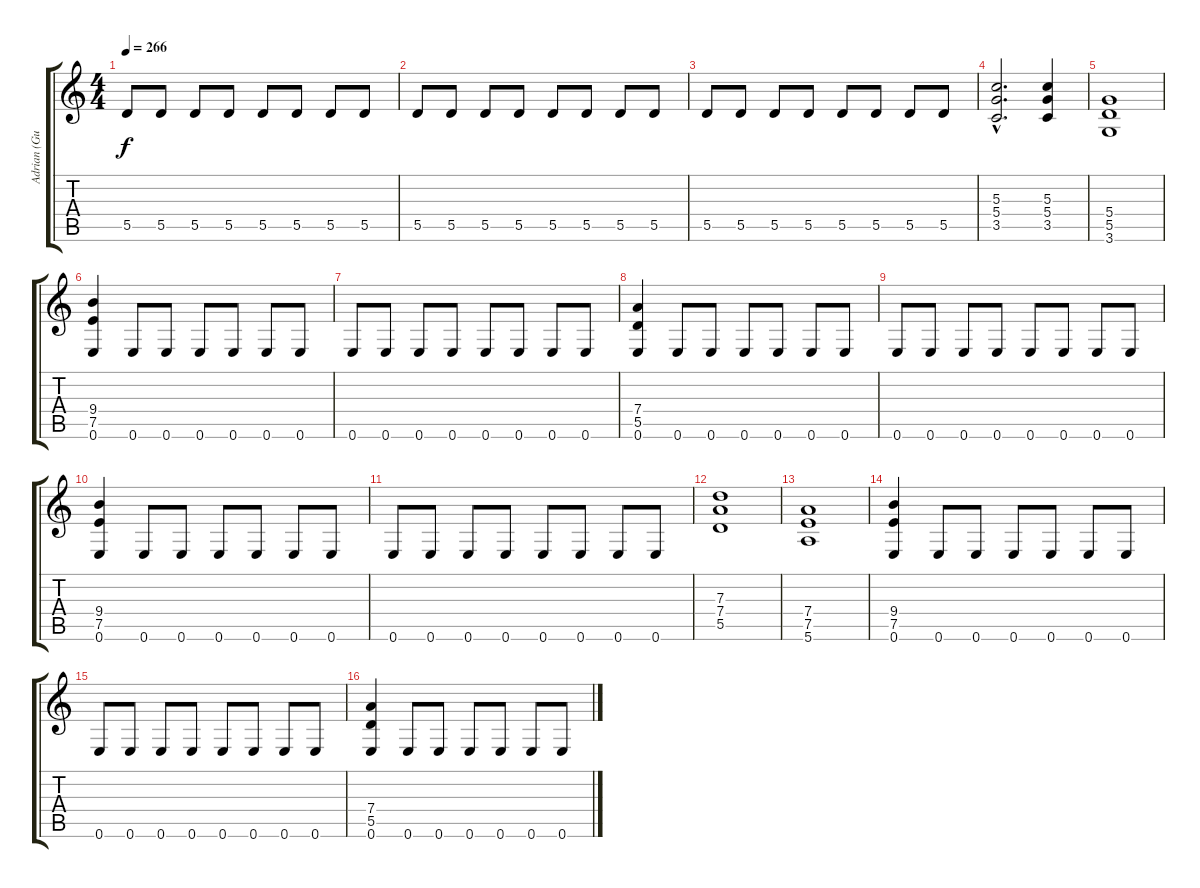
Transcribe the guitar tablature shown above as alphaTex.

\track ("Adrian (Guitar 2)" "Adrian (Gu") {instrument distortionguitar}
\staff {score tabs}
\tuning (E4 B3 G3 D3 A2 E2) {hide}
\ts (4 4)
\tempo 266
\clef g2
\ks c
5.5.8{dy f} 5.5.8 5.5.8 5.5.8 5.5.8 5.5.8 5.5.8 5.5.8 |
5.5.8 5.5.8 5.5.8 5.5.8 5.5.8 5.5.8 5.5.8 5.5.8 |
5.5.8 5.5.8 5.5.8 5.5.8 5.5.8 5.5.8 5.5.8 5.5.8 |
(5.3{hac} 5.4{hac} 3.5{hac}).2{d} (5.3 5.4 3.5).4 |
(5.4 5.5 3.6).1 |
(9.4 7.5 0.6).4 0.6.8 0.6.8 0.6.8 0.6.8 0.6.8 0.6.8 |
0.6.8 0.6.8 0.6.8 0.6.8 0.6.8 0.6.8 0.6.8 0.6.8 |
(7.4 5.5 0.6).4 0.6.8 0.6.8 0.6.8 0.6.8 0.6.8 0.6.8 |
0.6.8 0.6.8 0.6.8 0.6.8 0.6.8 0.6.8 0.6.8 0.6.8 |
(9.4 7.5 0.6).4 0.6.8 0.6.8 0.6.8 0.6.8 0.6.8 0.6.8 |
0.6.8 0.6.8 0.6.8 0.6.8 0.6.8 0.6.8 0.6.8 0.6.8 |
(7.3 7.4 5.5).1 |
(7.4 7.5 5.6).1 |
(9.4 7.5 0.6).4 0.6.8 0.6.8 0.6.8 0.6.8 0.6.8 0.6.8 |
0.6.8 0.6.8 0.6.8 0.6.8 0.6.8 0.6.8 0.6.8 0.6.8 |
(7.4 5.5 0.6).4 0.6.8 0.6.8 0.6.8 0.6.8 0.6.8 0.6.8
